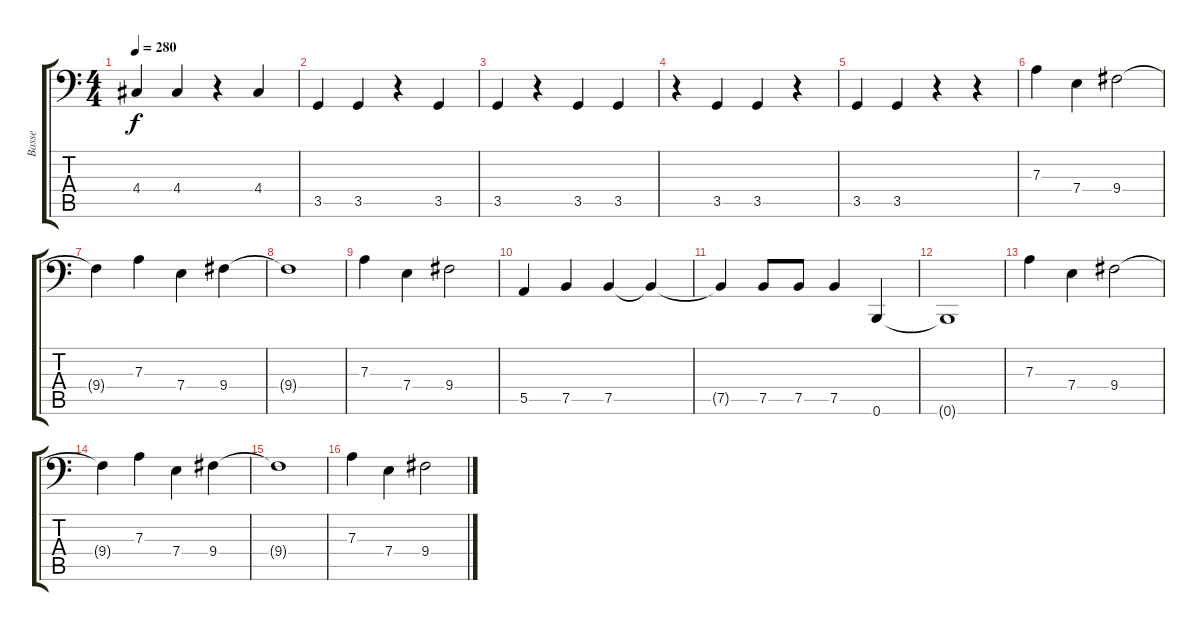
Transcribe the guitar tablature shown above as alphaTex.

\track ("Basse" "Basse") {instrument electricbassfinger}
\staff {score tabs}
\tuning (C3 G2 D2 A1 E1 B0) {hide}
\ts (4 4)
\tempo 280
\clef f4
\ks c
4.4.4{dy f} 4.4.4 r.4 4.4.4 |
3.5.4 3.5.4 r.4 3.5.4 |
3.5.4 r.4 3.5.4 3.5.4 |
r.4 3.5.4 3.5.4 r.4 |
3.5.4 3.5.4 r.4 r.4 |
7.3.4 7.4.4 9.4.2 |
9.4{t}.4 7.3.4 7.4.4 9.4.4 |
9.4{t}.1 |
7.3.4 7.4.4 9.4.2 |
5.5.4 7.5.4 7.5.4 7.5{t}.4 |
7.5{t}.4 7.5.8 7.5.8 7.5.4 0.6.4 |
0.6{t}.1 |
7.3.4 7.4.4 9.4.2 |
9.4{t}.4 7.3.4 7.4.4 9.4.4 |
9.4{t}.1 |
7.3.4 7.4.4 9.4.2
